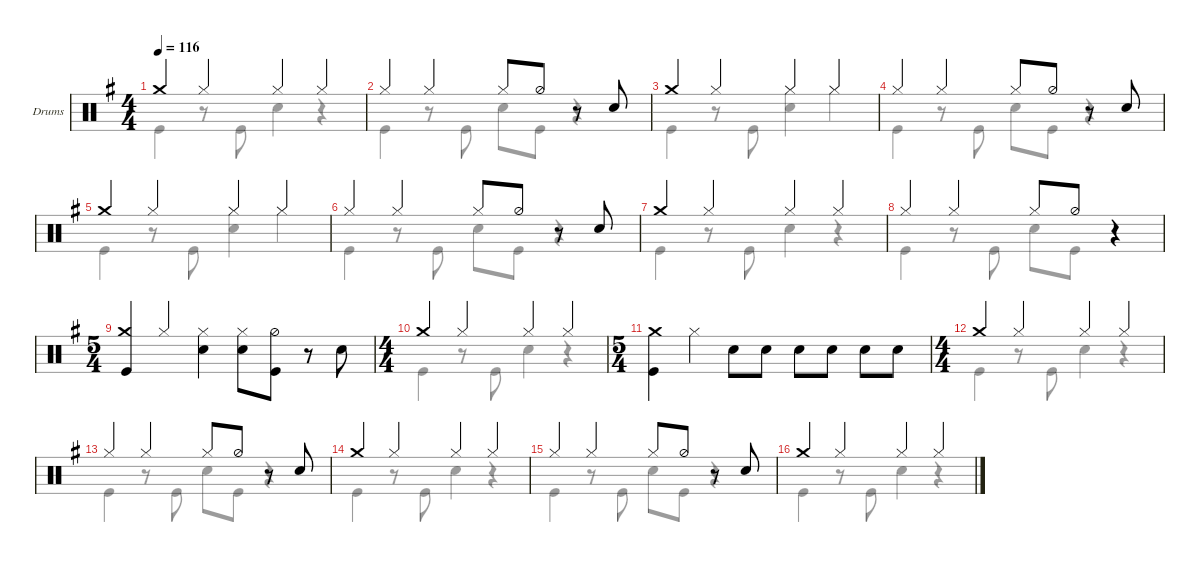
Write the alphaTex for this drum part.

\defaultSystemsLayout 4
\hideDynamics
\bracketExtendMode groupsimilarinstruments
\multiBarRest
\firstSystemTrackNameOrientation horizontal
\otherSystemsTrackNameOrientation horizontal
\track ("Drumkit" "Drums") {multiBarRest instrument percussion}
\staff {score}
\articulation defaults
\voice
\ts (4 4)
\tempo 116
\clef neutral
\ks g "Crash medium (hit)".4{dy mf} "Hi-Hat (closed)".4 "Hi-Hat (closed)".4 "Hi-Hat (closed)".4
|
"Hi-Hat (closed)".4 "Hi-Hat (closed)".4 "Hi-Hat (closed)".8 "Hi-Hat (half)".8 r.8 "Snare (hit) 2".8 |
"Crash medium (hit)".4 "Hi-Hat (closed)".4 "Hi-Hat (closed)".4 "Hi-Hat (closed)".4 |
"Hi-Hat (closed)".4 "Hi-Hat (closed)".4 "Hi-Hat (closed)".8 "Hi-Hat (half)".8 r.8 "Snare (hit) 2".8 |
"Crash medium (hit)".4 "Hi-Hat (closed)".4 "Hi-Hat (closed)".4 "Hi-Hat (closed)".4 |
"Hi-Hat (closed)".4 "Hi-Hat (closed)".4 "Hi-Hat (closed)".8 "Hi-Hat (half)".8 r.8 "Snare (hit) 2".8 |
"Crash medium (hit)".4 "Hi-Hat (closed)".4 "Hi-Hat (closed)".4 "Hi-Hat (closed)".4 |
"Hi-Hat (closed)".4 "Hi-Hat (closed)".4 "Hi-Hat (closed)".8 "Hi-Hat (half)".8 r.4 |
\ts (5 4)
("Crash medium (hit)" "Kick (hit)").4 "Hi-Hat (closed)".4{beam invert} ("Hi-Hat (closed)" "Snare (hit) 2").4 ("Snare (hit) 2" "Hi-Hat (closed)").8 ("Kick (hit)" "Hi-Hat (half)").8 r.8 "Snare (hit) 2".8 |
\ts (4 4)
"Crash medium (hit)".4 "Hi-Hat (closed)".4 "Hi-Hat (closed)".4 "Hi-Hat (closed)".4 |
\ts (5 4)
("Kick (hit)" "Crash medium (hit)").4 "Hi-Hat (closed)".4 "Snare (hit) 2".8{dy f} "Snare (hit) 2".8 "Snare (hit) 2".8 "Snare (hit) 2".8 "Snare (hit) 2".8 "Snare (hit) 2".8 |
\ts (4 4)
"Crash medium (hit)".4{dy mf} "Hi-Hat (closed)".4 "Hi-Hat (closed)".4 "Hi-Hat (closed)".4 |
"Hi-Hat (closed)".4 "Hi-Hat (closed)".4 "Hi-Hat (closed)".8 "Hi-Hat (half)".8 r.8 "Snare (hit) 2".8 |
"Crash medium (hit)".4 "Hi-Hat (closed)".4 "Hi-Hat (closed)".4 "Hi-Hat (closed)".4 |
"Hi-Hat (closed)".4 "Hi-Hat (closed)".4 "Hi-Hat (closed)".8 "Hi-Hat (half)".8 r.8 "Snare (hit) 2".8 |
"Crash medium (hit)".4 "Hi-Hat (closed)".4 "Hi-Hat (closed)".4 "Hi-Hat (closed)".4
\voice
\clef neutral
\ottava regular
\simile none
\ks g "Kick (hit)".4{dy mf}
r.8 "Kick (hit)".8 "Snare (hit) 2".4 r.4 |
"Kick (hit)".4 r.8 "Kick (hit)".8 "Snare (hit) 2".8 "Kick (hit)".8 r.4 |
"Kick (hit)".4 r.8 "Kick (hit)".8 ("Hi-Hat (closed)" "Snare (hit) 2").4 "Hi-Hat (closed)".4 |
"Kick (hit)".4 r.8 "Kick (hit)".8 "Snare (hit) 2".8 "Kick (hit)".8 r.4 |
"Kick (hit)".4 r.8 "Kick (hit)".8 ("Hi-Hat (closed)" "Snare (hit) 2").4 "Hi-Hat (closed)".4 |
"Kick (hit)".4 r.8 "Kick (hit)".8 "Snare (hit) 2".8 "Kick (hit)".8 r.4 |
"Kick (hit)".4 r.8 "Kick (hit)".8 "Snare (hit) 2".4 r.4 |
"Kick (hit)".4 r.8 "Kick (hit)".8 "Snare (hit) 2".8 "Kick (hit)".8 r.4 |
|
"Kick (hit)".4 r.8 "Kick (hit)".8 "Snare (hit) 2".4 r.4 |
|
"Kick (hit)".4 r.8 "Kick (hit)".8 "Snare (hit) 2".4 r.4 |
"Kick (hit)".4 r.8 "Kick (hit)".8 "Snare (hit) 2".8 "Kick (hit)".8 r.4 |
"Kick (hit)".4 r.8 "Kick (hit)".8 "Snare (hit) 2".4 r.4 |
"Kick (hit)".4 r.8 "Kick (hit)".8 "Snare (hit) 2".8 "Kick (hit)".8 r.4 |
"Kick (hit)".4 r.8 "Kick (hit)".8 "Snare (hit) 2".4 r.4
